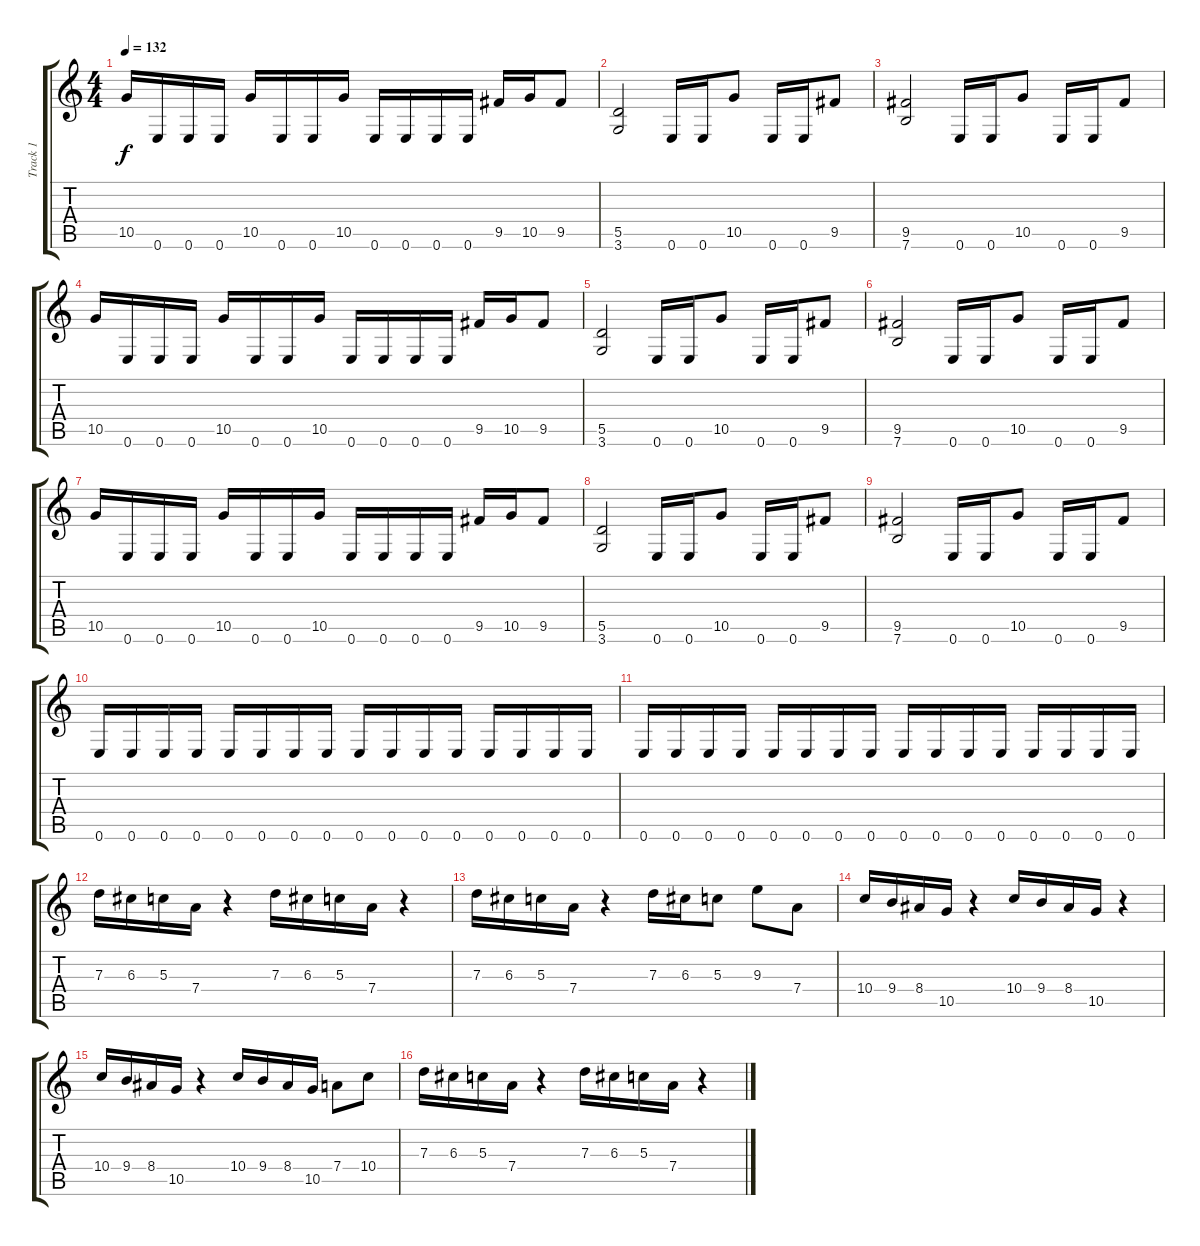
\track ("Track 1" "Track 1") {instrument distortionguitar}
\staff {score tabs}
\tuning (E4 B3 G3 D3 A2 E2) {hide}
\ts (4 4)
\tempo 132
\clef g2
\ks c
10.5.16{dy f} 0.6.16 0.6.16 0.6.16 10.5.16 0.6.16 0.6.16 10.5.16 0.6.16 0.6.16 0.6.16 0.6.16 9.5.16 10.5.16 9.5.8 |
(5.5 3.6).2 0.6.16 0.6.16 10.5.8 0.6.16 0.6.16 9.5.8 |
(9.5 7.6).2 0.6.16 0.6.16 10.5.8 0.6.16 0.6.16 9.5.8 |
10.5.16 0.6.16 0.6.16 0.6.16 10.5.16 0.6.16 0.6.16 10.5.16 0.6.16 0.6.16 0.6.16 0.6.16 9.5.16 10.5.16 9.5.8 |
(5.5 3.6).2 0.6.16 0.6.16 10.5.8 0.6.16 0.6.16 9.5.8 |
(9.5 7.6).2 0.6.16 0.6.16 10.5.8 0.6.16 0.6.16 9.5.8 |
10.5.16 0.6.16 0.6.16 0.6.16 10.5.16 0.6.16 0.6.16 10.5.16 0.6.16 0.6.16 0.6.16 0.6.16 9.5.16 10.5.16 9.5.8 |
(5.5 3.6).2 0.6.16 0.6.16 10.5.8 0.6.16 0.6.16 9.5.8 |
(9.5 7.6).2 0.6.16 0.6.16 10.5.8 0.6.16 0.6.16 9.5.8 |
0.6.16 0.6.16 0.6.16 0.6.16 0.6.16 0.6.16 0.6.16 0.6.16 0.6.16 0.6.16 0.6.16 0.6.16 0.6.16 0.6.16 0.6.16 0.6.16 |
0.6.16 0.6.16 0.6.16 0.6.16 0.6.16 0.6.16 0.6.16 0.6.16 0.6.16 0.6.16 0.6.16 0.6.16 0.6.16 0.6.16 0.6.16 0.6.16 |
7.3.16 6.3.16 5.3.16 7.4.16 r.4 7.3.16 6.3.16 5.3.16 7.4.16 r.4 |
7.3.16 6.3.16 5.3.16 7.4.16 r.4 7.3.16 6.3.16 5.3.8 9.3.8 7.4.8 |
10.4.16 9.4.16 8.4.16 10.5.16 r.4 10.4.16 9.4.16 8.4.16 10.5.16 r.4 |
10.4.16 9.4.16 8.4.16 10.5.16 r.4 10.4.16 9.4.16 8.4.16 10.5.16 7.4.8 10.4.8 |
7.3.16 6.3.16 5.3.16 7.4.16 r.4 7.3.16 6.3.16 5.3.16 7.4.16 r.4
